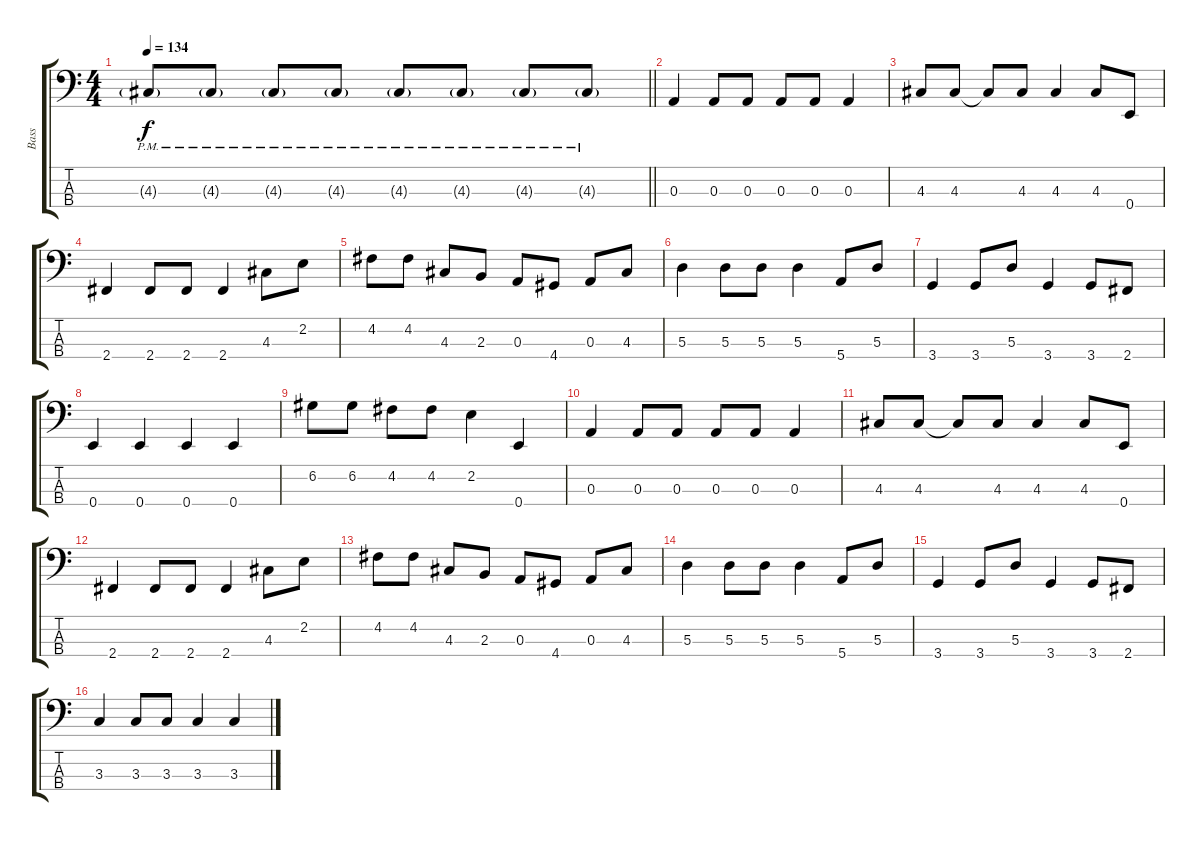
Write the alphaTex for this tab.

\track ("Bass" "Bass") {instrument electricbassfinger}
\staff {score tabs}
\tuning (G2 D2 A1 E1) {hide}
\ts (4 4)
\tempo 134
\clef f4
\barLineRight lightlight
\ks c
4.3{g pm}.8{dy f} 4.3{g pm}.8 4.3{g pm}.8 4.3{g pm}.8 4.3{g pm}.8 4.3{g pm}.8 4.3{g pm}.8 4.3{g pm}.8 |
0.3.4 0.3.8 0.3.8 0.3.8 0.3.8 0.3.4 |
4.3.8 4.3.8 4.3{t}.8 4.3.8 4.3.4 4.3.8 0.4.8 |
2.4.4 2.4.8 2.4.8 2.4.4 4.3.8 2.2.8 |
4.2.8 4.2.8 4.3.8 2.3.8 0.3.8 4.4.8 0.3.8 4.3.8 |
5.3.4 5.3.8 5.3.8 5.3.4 5.4.8 5.3.8 |
3.4.4 3.4.8 5.3.8 3.4.4 3.4.8 2.4.8 |
0.4.4 0.4.4 0.4.4 0.4.4 |
6.2.8 6.2.8 4.2.8 4.2.8 2.2.4 0.4.4 |
0.3.4 0.3.8 0.3.8 0.3.8 0.3.8 0.3.4 |
4.3.8 4.3.8 4.3{t}.8 4.3.8 4.3.4 4.3.8 0.4.8 |
2.4.4 2.4.8 2.4.8 2.4.4 4.3.8 2.2.8 |
4.2.8 4.2.8 4.3.8 2.3.8 0.3.8 4.4.8 0.3.8 4.3.8 |
5.3.4 5.3.8 5.3.8 5.3.4 5.4.8 5.3.8 |
3.4.4 3.4.8 5.3.8 3.4.4 3.4.8 2.4.8 |
3.3.4 3.3.8 3.3.8 3.3.4 3.3.4
